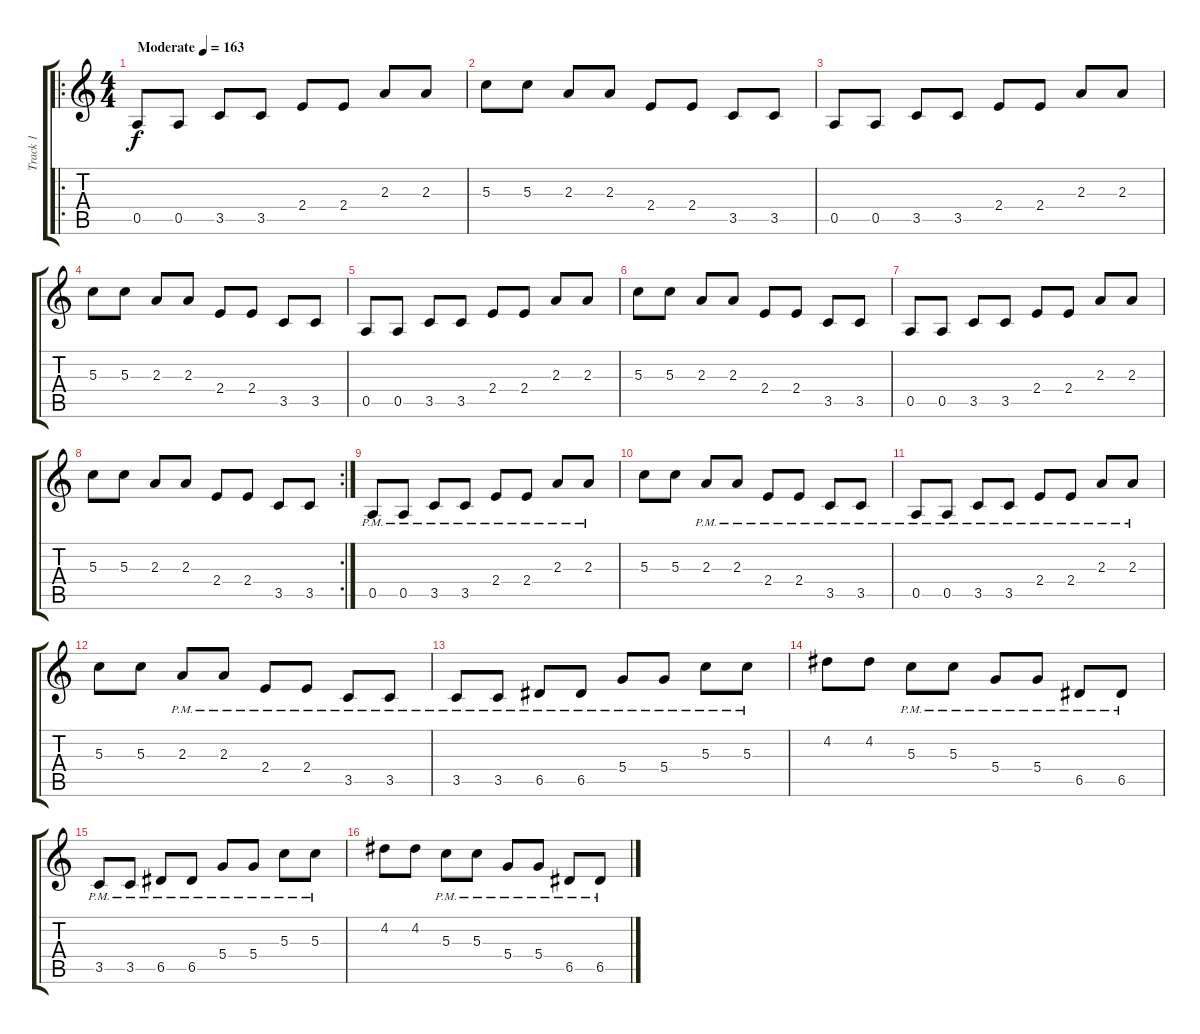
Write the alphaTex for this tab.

\track ("Track 1" "Track 1") {instrument overdrivenguitar}
\staff {score tabs}
\tuning (E4 B3 G3 D3 A2 E2) {hide}
\ro
\ts (4 4)
\tempo (163 "Moderate")
\clef g2
\ks c
0.5.8{dy f instrument overdrivenguitar} 0.5.8 3.5.8 3.5.8 2.4.8 2.4.8 2.3.8 2.3.8 |
5.3.8 5.3.8 2.3.8 2.3.8 2.4.8 2.4.8 3.5.8 3.5.8 |
0.5.8 0.5.8 3.5.8 3.5.8 2.4.8 2.4.8 2.3.8 2.3.8 |
5.3.8 5.3.8 2.3.8 2.3.8 2.4.8 2.4.8 3.5.8 3.5.8 |
0.5.8 0.5.8 3.5.8 3.5.8 2.4.8 2.4.8 2.3.8 2.3.8 |
5.3.8 5.3.8 2.3.8 2.3.8 2.4.8 2.4.8 3.5.8 3.5.8 |
0.5.8 0.5.8 3.5.8 3.5.8 2.4.8 2.4.8 2.3.8 2.3.8 |
\rc 2
5.3.8 5.3.8 2.3.8 2.3.8 2.4.8 2.4.8 3.5.8 3.5.8 |
0.5{pm}.8 0.5{pm}.8 3.5{pm}.8 3.5{pm}.8 2.4{pm}.8 2.4{pm}.8 2.3{pm}.8 2.3{pm}.8 |
5.3.8 5.3.8 2.3{pm}.8 2.3{pm}.8 2.4{pm}.8 2.4{pm}.8 3.5{pm}.8 3.5{pm}.8 |
0.5{pm}.8 0.5{pm}.8 3.5{pm}.8 3.5{pm}.8 2.4{pm}.8 2.4{pm}.8 2.3{pm}.8 2.3{pm}.8 |
5.3.8 5.3.8 2.3{pm}.8 2.3{pm}.8 2.4{pm}.8 2.4{pm}.8 3.5{pm}.8 3.5{pm}.8 |
3.5{pm}.8 3.5{pm}.8 6.5{pm}.8 6.5{pm}.8 5.4{pm}.8 5.4{pm}.8 5.3{pm}.8 5.3{pm}.8 |
4.2.8 4.2.8 5.3{pm}.8 5.3{pm}.8 5.4{pm}.8 5.4{pm}.8 6.5{pm}.8 6.5{pm}.8 |
3.5{pm}.8 3.5{pm}.8 6.5{pm}.8 6.5{pm}.8 5.4{pm}.8 5.4{pm}.8 5.3{pm}.8 5.3{pm}.8 |
4.2.8 4.2.8 5.3{pm}.8 5.3{pm}.8 5.4{pm}.8 5.4{pm}.8 6.5{pm}.8 6.5{pm}.8
